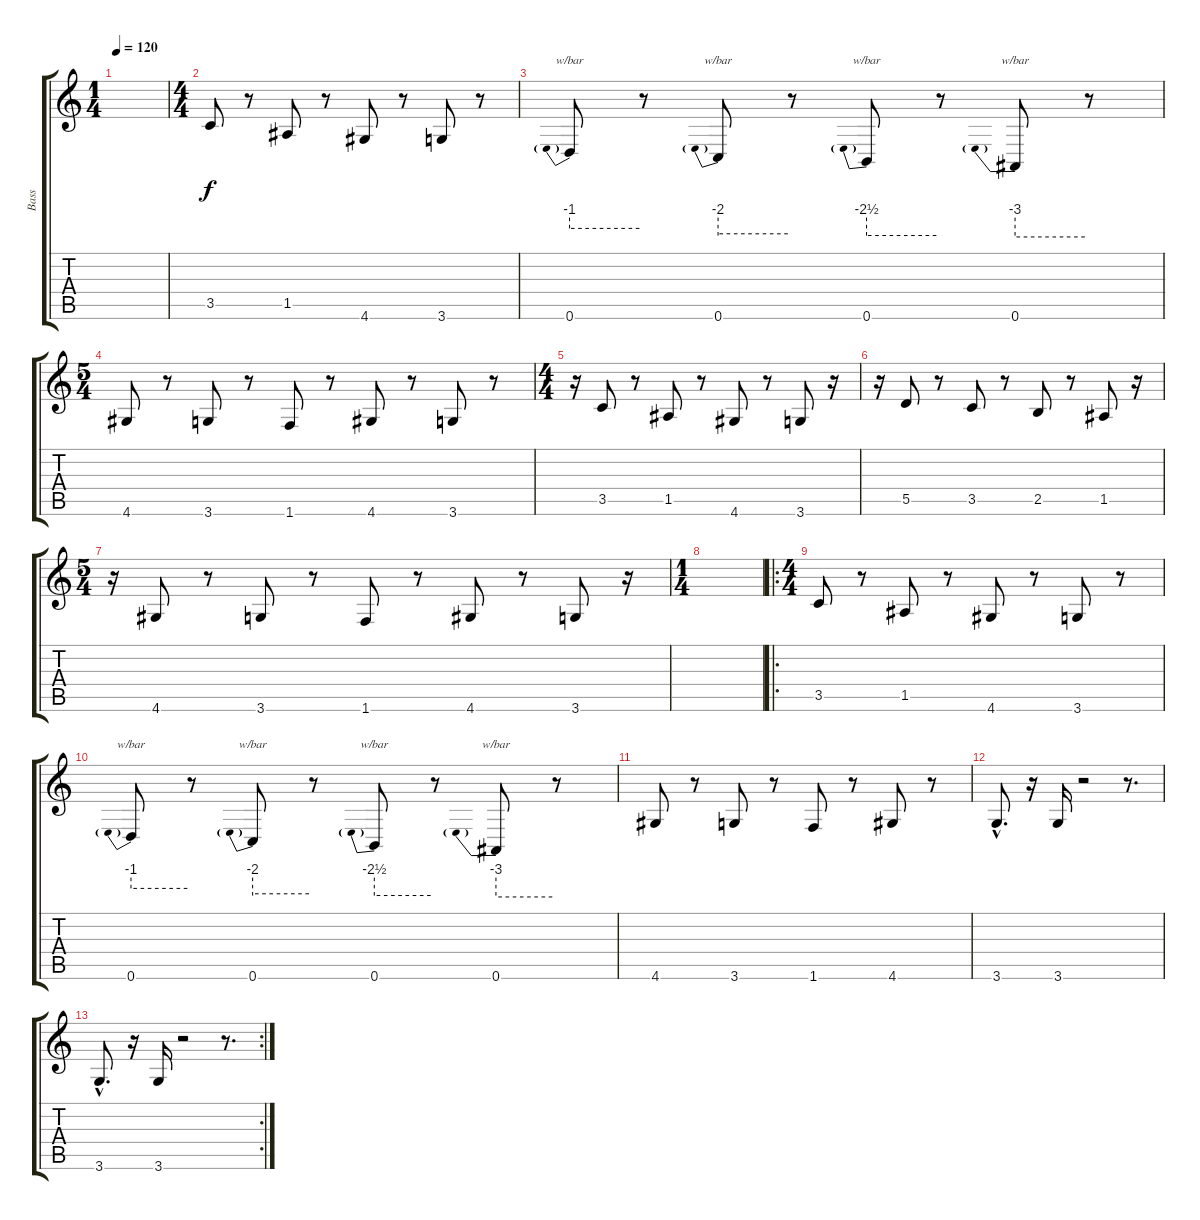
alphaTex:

\track ("Bass" "Bass") {instrument electricbassfinger}
\staff {score tabs}
\tuning (E4 B3 G3 D3 A2 E2) {hide}
\ts (1 4)
\tempo 120
\clef g2
\ks c
|
\ts (4 4)
3.5.8 r.8 1.5.8 r.8 4.6.8 r.8 3.6.8 r.8 |
0.6.8{tbe (predive default 0 -4 60 -4)} r.8 0.6.8{tbe (predive default 0 -8 60 -8)} r.8 0.6.8{tbe (predive default 0 -10 60 -10)} r.8 0.6.8{tbe (predive default 0 -12 60 -12)} r.8 |
\ts (5 4)
4.6.8 r.8 3.6.8 r.8 1.6.8 r.8 4.6.8 r.8 3.6.8 r.8 |
\ts (4 4)
r.16 3.5.8 r.8 1.5.8 r.8 4.6.8 r.8 3.6.8 r.16 |
r.16 5.5.8 r.8 3.5.8 r.8 2.5.8 r.8 1.5.8 r.16 |
\ts (5 4)
r.16 4.6.8 r.8 3.6.8 r.8 1.6.8 r.8 4.6.8 r.8 3.6.8 r.16 |
\ts (1 4)
|
\ro
\ts (4 4)
3.5.8 r.8 1.5.8 r.8 4.6.8 r.8 3.6.8 r.8 |
0.6.8{tbe (predive default 0 -4 60 -4)} r.8 0.6.8{tbe (predive default 0 -8 60 -8)} r.8 0.6.8{tbe (predive default 0 -10 60 -10)} r.8 0.6.8{tbe (predive default 0 -12 60 -12)} r.8 |
4.6.8 r.8 3.6.8 r.8 1.6.8 r.8 4.6.8 r.8 |
3.6{hac}.8{d} r.16 3.6.16 r.2 r.8{d} |
\rc 2
3.6{hac}.8{d} r.16 3.6.16 r.2 r.8{d}
